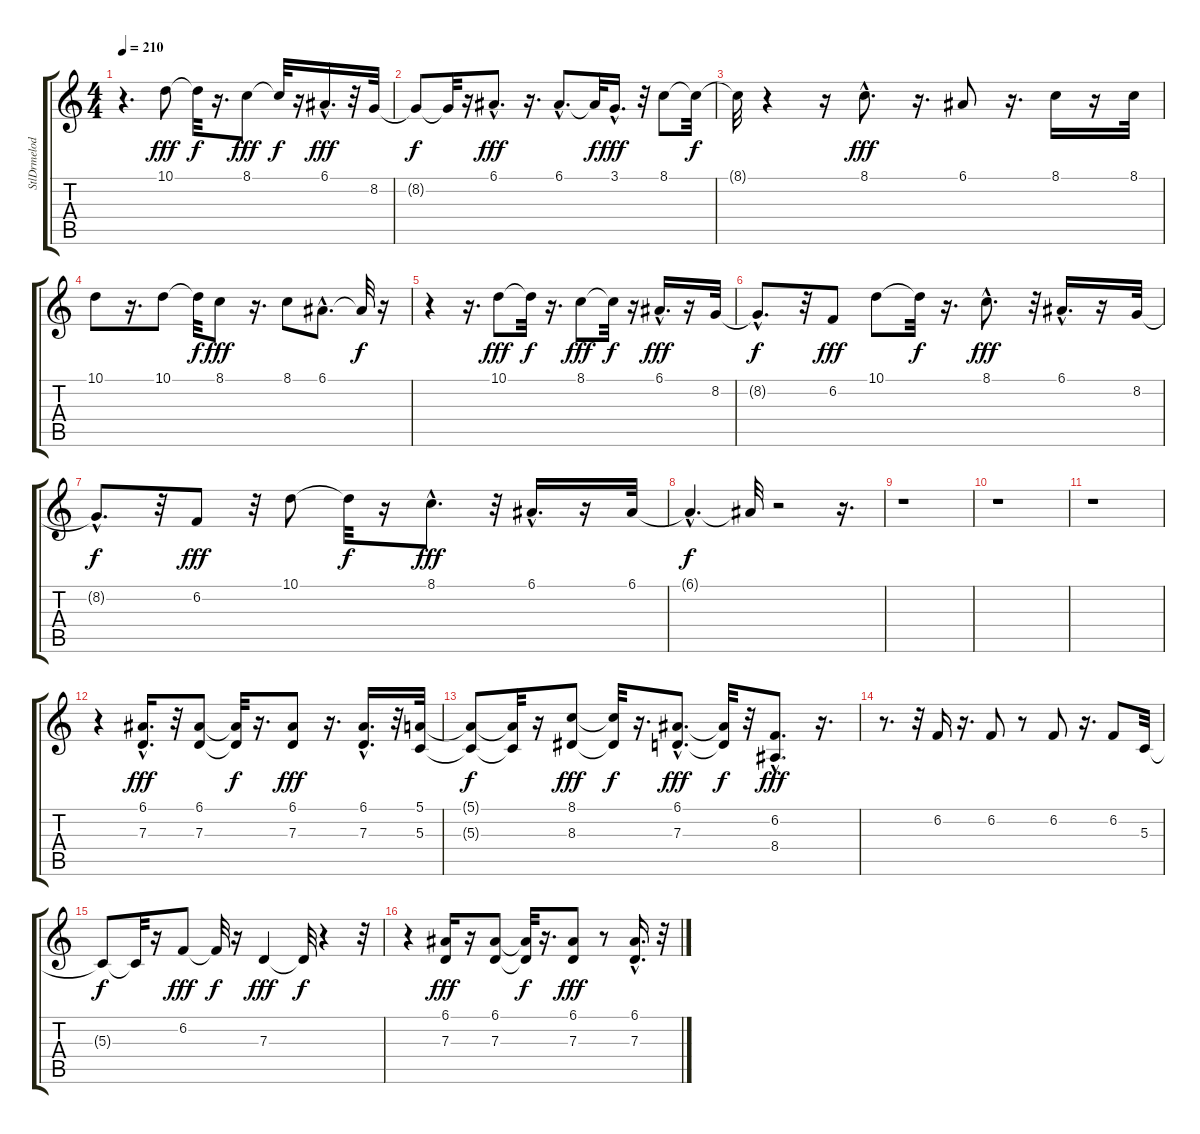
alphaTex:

\track ("StlDrmelodyNoroll   " "StlDrmelod") {instrument steeldrums}
\staff {score tabs}
\tuning (E4 B3 G3 D3 A2 E2) {hide}
\ts (4 4)
\tempo 210
\clef g2
\ks c
r.4{d dy f} 10.1.8{dy fff} 10.1{t}.32{dy f} r.16{d} 8.1.8{dy fff} 8.1{t}.32{dy f} r.16 6.1{hac}.16{d dy fff} r.32 8.2.32 |
8.2{t}.8{dy f} 8.2{t}.32 r.16 6.1{hac}.8{d dy fff} r.16{d} 6.1{hac}.8{d} 6.1{t}.32{dy f} 3.1{hac}.16{d dy fff} r.32 8.1.8 8.1{t}.32{dy f} |
8.1{t}.32 r.4 r.16 8.1{hac}.8{d dy fff} r.16{d} 6.1.8 r.16{d} 8.1.16 r.16 8.1.32 |
10.1.8 r.16{d} 10.1.8 10.1{t}.32{dy f} 8.1.8{dy fff} r.16{d} 8.1.8 6.1{hac}.8{d} 6.1{t}.32{dy f} r.16 |
r.4 r.16{d} 10.1.8{dy fff} 10.1{t}.32{dy f} r.16{d} 8.1.8{dy fff} 8.1{t}.32{dy f} r.16 6.1{hac}.16{d dy fff} r.16 8.2.32 |
8.2{hac t}.8{d dy f} r.32 6.2.8{dy fff} 10.1.8 10.1{t}.32{dy f} r.16{d} 8.1{hac}.8{d dy fff} r.32 6.1{hac}.16{d} r.16 8.2.32 |
8.2{hac t}.8{d dy f} r.32 6.2.8{dy fff} r.32 10.1.8 10.1{t}.32{dy f} r.16 8.1{hac}.8{d dy fff} r.32 6.1{hac}.16{d} r.16 6.1.32 |
6.1{hac t}.4{d dy f} 6.1{t}.32 r.2 r.16{d} |
r.1 |
r.1 |
r.1 |
r.4 (6.1{hac} 7.3{hac}).16{d dy fff} r.32 (6.1 7.3).8 (6.1{t} 7.3{t}).32{dy f} r.16{d} (6.1 7.3).8{dy fff} r.16{d} (6.1{hac} 7.3{hac}).16{d} r.32 (5.1 5.3).32 |
(5.1{t} 5.3{t}).8{dy f} (5.1{t} 5.3{t}).32 r.16 (8.1 8.3).8{dy fff} (8.1{t} 8.3{t}).32{dy f} r.16{d} (6.1{hac} 7.3{hac}).8{d dy fff} (6.1{t} 7.3{t}).32{dy f} r.32 (6.2{hac} 8.4{hac}).8{d dy fff} r.16{d} |
r.8{d} r.32 6.2.16 r.16{d} 6.2.8 r.8 6.2.8 r.16{d} 6.2.8 5.3.32 |
5.3{t}.8{dy f} 5.3{t}.32 r.16 6.2.8{dy fff} 6.2{t}.32{dy f} r.16 7.3.4{dy fff} 7.3{t}.32{dy f} r.4 r.32 |
r.4 (6.1 7.3).16{dy fff} r.16 (6.1 7.3).8 (6.1{t} 7.3{t}).32{dy f} r.16{d} (6.1 7.3).8{dy fff} r.8 (6.1{hac} 7.3{hac}).16{d} r.32
